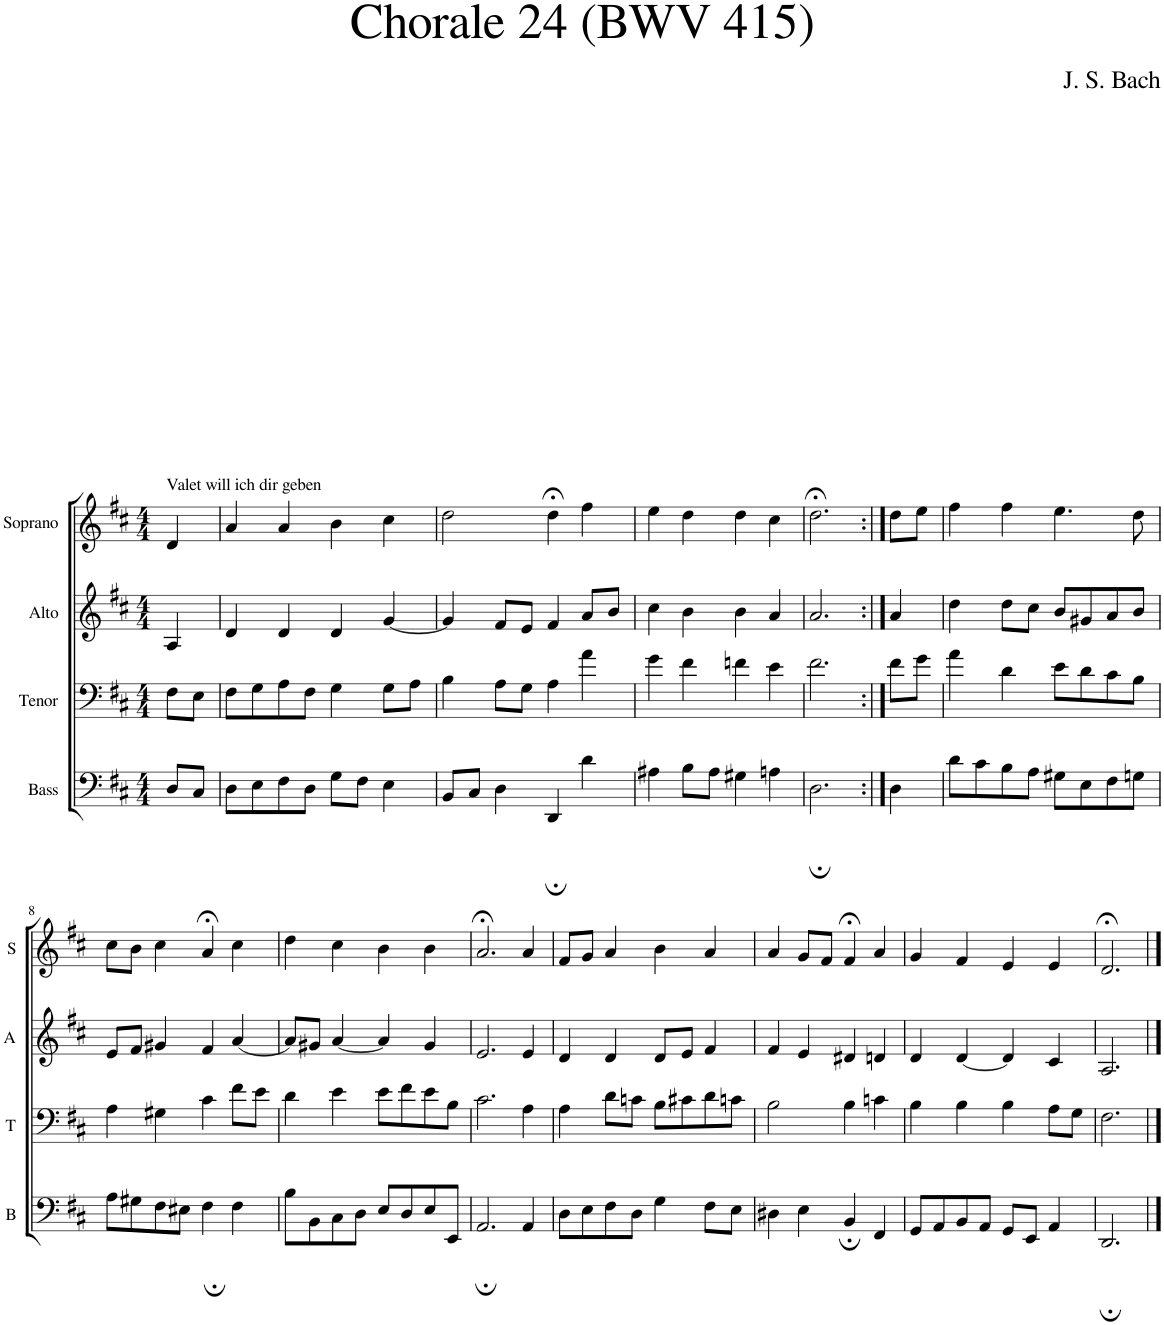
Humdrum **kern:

**kern	**kern	**kern	**kern
*part4	*part3	*part2	*part1
*staff4	*staff3	*staff2	*staff1
*I"Bass	*I"Tenor	*I"Alto	*I"Soprano
*I'B	*I'T	*I'A	*I'S
*clefF4	*clefF4	*clefG2	*clefG2
*k[f#c#]	*k[f#c#]	*k[f#c#]	*k[f#c#]
*M4/4	*M4/4	*M4/4	*M4/4
=1	=1	=1	=1
!	!	!	!LO:TX:a:t=Valet will ich dir geben
8D/L	8F#\L	4A/	4d/
8C#/J	8E\J	.	.
=2	=2	=2	=2
8D\L	8F#\L	4d/	4a/
8E\	8G\	.	.
8F#\	8A\	4d/	4a/
8D\J	8F#\J	.	.
8G\L	4G\	4d/	4b\
8F#\J	.	.	.
4E\	8G\L	[4g/	4cc#\
.	8A\J	.	.
=3	=3	=3	=3
8BB/L	4B\	4g/]	2dd\
8C#/J	.	.	.
4D\	8A\L	8f#/L	.
.	8G\J	8e/J	.
4DD;/	4A\	4f#/	4dd;<\
4d\	4a\	8a/L	4ff#\
.	.	8b/J	.
=4	=4	=4	=4
4A#X\	4g\	4cc#\	4ee\
8B\L	4f#\	4b\	4dd\
8A#\J	.	.	.
4G#X\	4fn\	4b\	4dd\
4An\	4e\	4a/	4cc#\
=5	=5	=5	=5
2.D;\	2.f#\	2.a/	2.dd;<\
=6:|!	=6:|!	=6:|!	=6:|!
4D\	8f#\L	4a/	8dd\L
.	8g\J	.	8ee\J
=7	=7	=7	=7
8d\L	4a\	4dd\	4ff#\
8c#\	.	.	.
8B\	4d\	8dd\L	4ff#\
8A\J	.	8cc#\J	.
8G#X\L	8e\L	8b/L	4.ee\
8E\	8d\	8g#X/	.
8F#\	8c#\	8a/	.
8Gn\J	8B\J	8b/J	8dd\
!!LO:LB:g=z
=8	=8	=8	=8
8A\L	4A\	8e/L	8cc#\L
8G#X\	.	8f#/J	8b\J
8F#\	4G#X\	4g#X/	4cc#\
8E#X\J	.	.	.
4F#;\	4c#\	4f#/	4a;</
4F#\	8f#\L	[4a/	4cc#\
.	8e\J	.	.
=9	=9	=9	=9
8B\L	4d\	8a/L]	4dd\
8BB\	.	8g#X/J	.
8C#\	4e\	[4a/	4cc#\
8D\J	.	.	.
8E/L	8e\L	4a/]	4b\
8D/	8f#\	.	.
8E/	8e\	4g#/	4b\
8EE/J	8B\J	.	.
=10	=10	=10	=10
2.AA;/	2.c#\	2.e/	2.a;</
4AA/	4A\	4e/	4a/
=11	=11	=11	=11
8D\L	4A\	4d/	8f#/L
8E\	.	.	8g/J
8F#\	8d\L	4d/	4a/
8D\J	8cn\J	.	.
4G\	8B\L	8d/L	4b\
.	8c#X\	8e/J	.
8F#\L	8d\	4f#/	4a/
8E\J	8cn\J	.	.
=12	=12	=12	=12
4D#X\	2B\	4f#/	4a/
4E\	.	4e/	8g/L
.	.	.	8f#/J
4BB;/	4B\	4d#X/	4f#;</
4FF#/	4cn\	4dn/	4a/
=13	=13	=13	=13
8GG/L	4B\	4d/	4g/
8AA/	.	.	.
8BB/	4B\	[4d/	4f#/
8AA/J	.	.	.
8GG/L	4B\	4d/]	4e/
8EE/J	.	.	.
4AA/	8A\L	4c#/	4e/
.	8G\J	.	.
=14	=14	=14	=14
2.DD;/	2.F#\	2.A/	2.d;</
==	==	==	==
*-	*-	*-	*-
